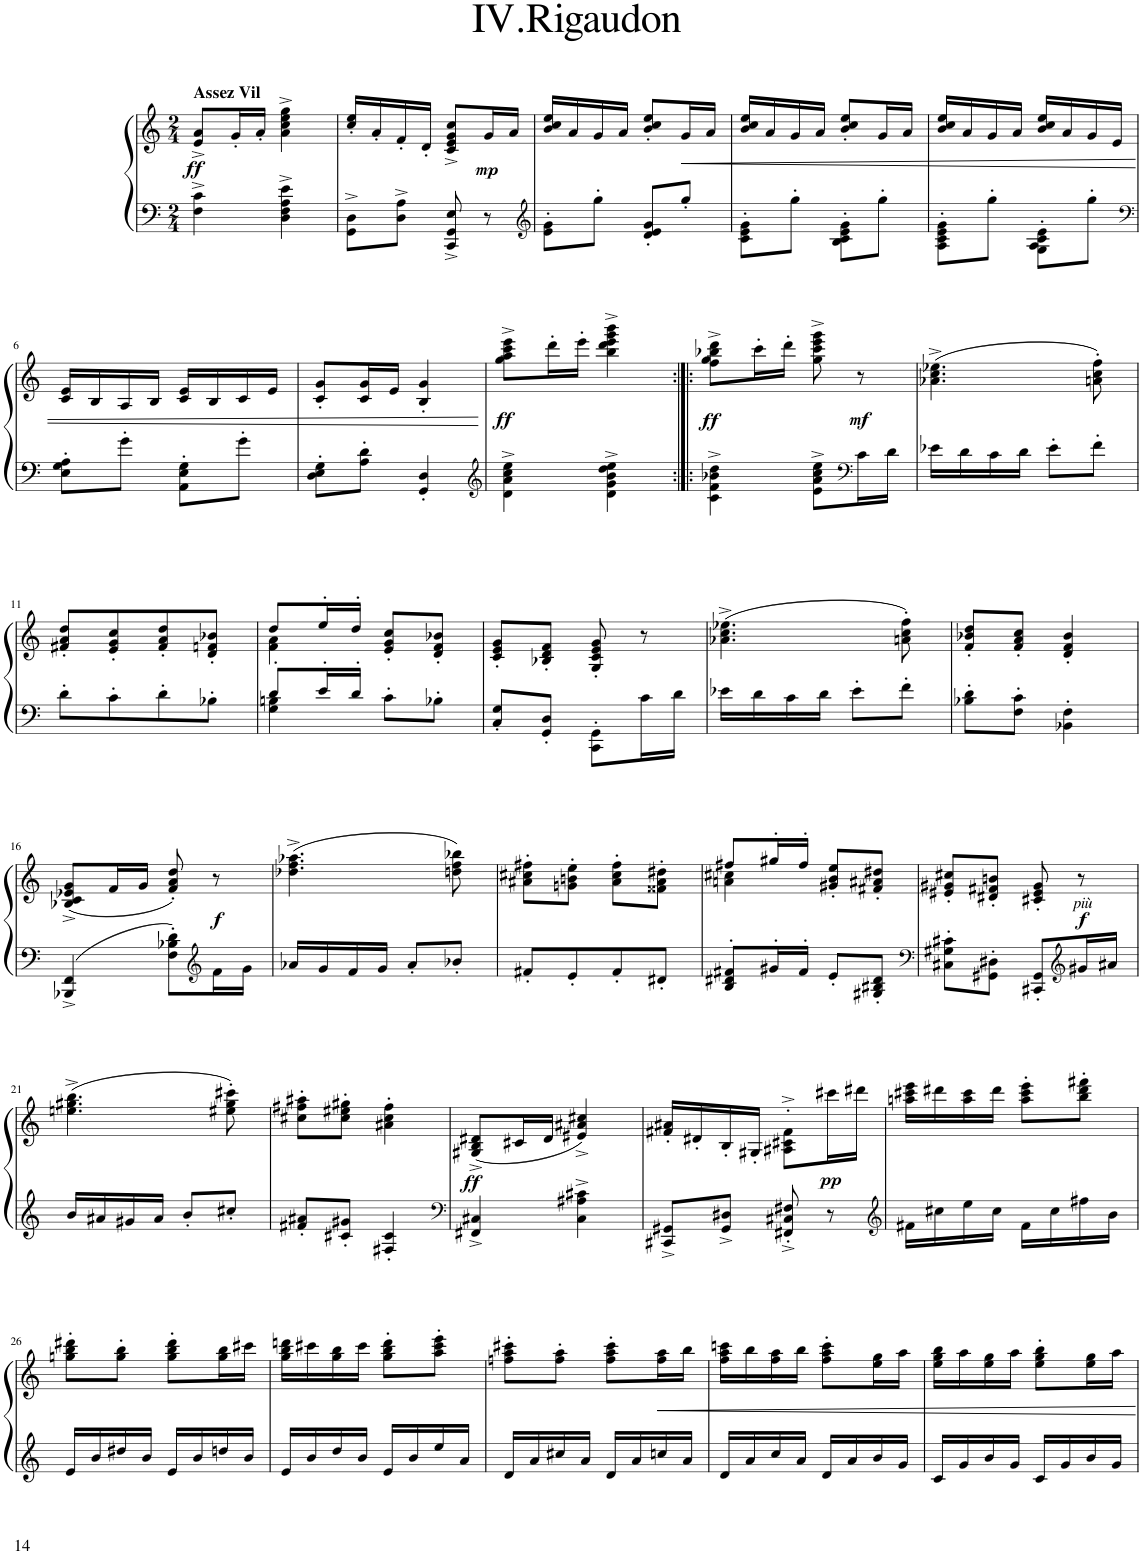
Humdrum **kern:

**kern	**kern	**dynam
*part1	*part1	*part1
*staff2	*staff1	*staff1/2
*I"Piano	*	*
*I'Pno.	*	*
!!LO:PB:g=z
*clefF4	*clefG2	*
*k[]	*k[]	*
*M2/4	*M2/4	*
=1	=1	=1
!	!LO:TX:a:B:t=Assez Vil	!
!	!	!LO:DY:b
4F\^ 4c\^	8e/^ 8a/^L	ff
.	16g'/L	.
.	16a'/JJ	.
4D\^ 4F\^ 4A\^ 4e\^	4a\^ 4cc\^ 4ee\^ 4gg\^	.
=2	=2	=2
8GG\^ 8D\^L	16cc/' 16ee/'LL	.
.	16a'/	.
8D\^ 8A\^J	16f'/	.
.	16d'/JJ	.
8CC/^ 8GG/^ 8E/^	8c/^ 8e/^ 8g/^ 8cc/^L	.
!	!	!LO:DY:b
8r	16g/L	mp
.	16a/JJ	.
=3	=3	=3
*clefG2	*	*
8e\' 8g\'L	16b/ 16cc/ 16ee/LL	.
.	16a/	.
8gg'\J	16g/	.
.	16a/JJ	.
8d/' 8e/' 8g/'L	8b/'< 8cc/'< 8ee/'<L	.
8gg'/J	16g/L	.
.	16a/JJ	.
=4	=4	=4
8c\'> 8e\'> 8g\'>L	16b/ 16cc/ 16ee/LL	.
.	16a/	.
8gg'>\J	16g/	.
.	16a/JJ	.
8B\'> 8c\'> 8e\'> 8g\'>L	8b/'< 8cc/'< 8ee/'<L	.
8gg'>\J	16g/L	.
.	16a/JJ	.
=5	=5	=5
8A\'> 8c\'> 8e\'> 8g\'>L	16b/ 16cc/ 16ee/LL	.
.	16a/	.
8gg'>\J	16g/	.
.	16a/JJ	.
8G\'> 8A\'> 8c\'> 8e\'>L	16b/ 16cc/ 16ee/LL	.
.	16a/	.
8gg'>\J	16g/	.
.	16e/JJ	.
!!LO:LB:g=z
=6	=6	=6
*clefF4	*	*
8E\' 8G\' 8A\'L	16c/ 16e/LL	.
.	16B/	.
8g'\J	16A/	.
.	16B/JJ	.
8AA\' 8E\' 8G\'L	16c/ 16e/LL	.
.	16B/	.
8g'\J	16c/	.
.	16e/JJ	.
=7	=7	=7
8D\' 8E\' 8G\'L	8c/' 8g/'L	.
8A\' 8d\'J	16c/ 16g/L	.
.	16e/JJ	.
4GG/' 4D/'	4B/' 4g/'	.
=8	=8	=8
*clefG2	*	*
!	!	!LO:DY:b
4d\^> 4a\^> 4cc\^> 4ee\^>	8gg\^ 8aa\^ 8ccc\^ 8eee\^L	ff
.	16ddd'\L	.
.	16eee'\JJ	.
4d\^> 4g\^> 4b\^> 4dd\^> 4ee\^>	4bb\^ 4ddd\^ 4eee\^ 4ggg\^ 4bbb\^	.
=9:|!|:	=9:|!|:	=9:|!|:
!	!	!LO:DY:b
4c\^ 4f\^ 4b-X\^ 4dd\^	8ff\^ 8gg\^ 8bb-X\^ 8ddd\^L	ff
.	16ccc'\L	.
.	16ddd'\JJ	.
8e\^ 8a\^ 8cc\^ 8ee\^L	8gg\^ 8ccc\^ 8eee\^ 8ggg\^	.
*clefF4	*	*
!	!	!LO:DY:b
16c\L	8r	mf
16d\JJ	.	.
=10	=10	=10
16e-X\LL	(4.a-X\^ 4.cc\^ 4.ee-X\^	.
16d\	.	.
16c\	.	.
16d\JJ	.	.
8e-'\L	.	.
8f'\J	8an\' 8cc\' 8ff\')	.
!!LO:LB:g=z
=11	=11	=11
8d'\L	8f#X/' 8a/' 8dd/'L	.
8c'\	8e/' 8g/' 8cc/'	.
8d'\	8f#/' 8a/' 8dd/'	.
8B-X'\J	8d/' 8fn/' 8b-X/'J	.
=12	=12	=12
*^	*^	*
8d'/L	4G\ 4Bn\	8dd/L	4f\ 4a\	.
16e'/L	.	16ee'/L	.	.
16d'/JJ	.	16dd'/JJ	.	.
8c'\L	4ryy	8e/' 8g/' 8cc/'L	4ryy	.
8B-X'\J	.	8d/' 8f/' 8b-X/'J	.	.
*v	*v	*	*	*
*	*v	*v	*
=13	=13	=13
8C/' 8G/'L	8c/' 8e/' 8g/'L	.
8GG/' 8D/'J	8B-X/' 8d/' 8f/'J	.
8CC\' 8GG\'L	8G/' 8c/' 8e/' 8g/'	.
16c\L	8r	.
16d\JJ	.	.
=14	=14	=14
16e-X\LL	(4.a-X\^ 4.cc\^ 4.ee-X\^	.
16d\	.	.
16c\	.	.
16d\JJ	.	.
8e-'\L	.	.
8f'\J	8an\' 8cc\' 8ff\')	.
=15	=15	=15
8B-X\' 8d\'L	8f/' 8b-X/' 8dd/'L	.
8F\' 8c\'J	8f/' 8a/' 8cc/'J	.
4BB-X\' 4F\'	4d/' 4f/' 4b-/'	.
!!LO:LB:g=z
=16	=16	=16
4BBB-X/^ 4FF/^	(8B-X/^ 8c/^ 8e-X/^ 8g/^L	.
.	16f/L	.
.	16g/JJ	.
8F\' 8B-X\' 8d\'L	8f/' 8a/' 8dd/')	.
*clefG2	*	*
!	!	!LO:DY:a=2
16f\L	8r	f
16g\JJ	.	.
=17	=17	=17
16a-X/LL	(4.dd-X\^ 4.ff\^ 4.aa-X\^	.
16g/	.	.
16f/	.	.
16g/JJ	.	.
8a-'/L	.	.
8b-X'/J	8ddn\ 8ff\ 8bb-X\)	.
=18	=18	=18
8f#X'/L	8a#X\' 8cc#X\' 8ff#X\'L	.
8e'/	8gn\' 8bn\' 8ee\'J	.
8f#'/	8a#\' 8cc#\' 8ff#\'L	.
8d#X'/J	8f##X\' 8a#\' 8dd#X\'J	.
=19	=19	=19
*	*^	*
8B/'> 8d#X/'> 8f#X/'>L	8ff#X/L	4an\ 4cc#X\	.
16g#X'>/L	16gg#X'/L	.	.
16f#'>/JJ	16ff#'/JJ	.	.
8e'/L	8g#X/' 8b/' 8ee/'L	4ryy	.
8G#X/' 8B#X/' 8d#/'J	8f#X/' 8a#X/' 8dd#X/'J	.	.
*	*v	*v	*
=20	=20	=20
*clefF4	*	*
8C#X\' 8G#X\' 8c#X\'L	8e#X/' 8g#X/' 8cc#X/'L	.
8GG#X\' 8D#X\'J	8d#X/' 8f#X/' 8bn/'J	.
8CC#X/' 8GG#/'L	8c#X/' 8e#/' 8g#/'	.
*clefG2	*	*
!	!	!LO:DY:a=2
!	!	!LO:DY:n=1:a=2
16g#X/L	8r	other-dynamics f
16a#X/JJ	.	.
!!LO:LB:g=z
=21	=21	=21
16b/LL	(4.een\^ 4.gg#X\^ 4.bb\^	.
16a#X/	.	.
16g#X/	.	.
16a#/JJ	.	.
8b'/L	.	.
8cc#X'/J	8ee#X\' 8gg#\' 8ccc#X\')	.
=22	=22	=22
8f#X/' 8a#X/'L	8cc#X\' 8ff#X\' 8aa#X\'L	.
8c#X/' 8g#X/'J	8cc#\' 8ee#X\' 8gg#X\'J	.
4F#X/' 4c#/'	4a#X\' 4cc#\' 4ff#\'	.
=23	=23	=23
*clefF4	*	*
!	!	!LO:DY:b
4FF#X/^ 4C#X/^	(8G#X/^ 8B/^ 8d#X/^L	ff
.	16c#X/L	.
.	16d#/JJ	.
4C#\^ 4A#X\^ 4c#X\^	4e#X/^ 4a#X/^ 4cc#X/^)	.
=24	=24	=24
8CC#X/^ 8GG#X/^L	16f#X/' 16a#X/'LL	.
.	16d#X'/	.
8GG#/^ 8D#X/^J	16B'/	.
.	16G#X'/JJ	.
8FF#X/'^ 8C#X/'^ 8F#X/'^	8A#X\'^ 8c#X\'^ 8f#\'^L	.
!	!	!LO:DY:b
8r	16ccc#X\L	pp
.	16ddd#X\JJ	.
=25	=25	=25
*clefG2	*	*
16f#X\LL	16aan\ 16ccc#X\ 16eee\LL	.
16cc#X\	16ddd#X\	.
16ee\	16aa\ 16ccc#\	.
16cc#\JJ	16ddd#\JJ	.
16f#\LL	8aa\' 8ccc#\' 8eee\'L	.
16cc#\	.	.
16ff#X\	8bb\' 8ddd#\' 8fff#X\'J	.
16b\JJ	.	.
!!LO:LB:g=z
=26	=26	=26
16e/LL	8ggn\' 8bb\' 8ddd#X\'L	.
16b/	.	.
16dd#X/	8gg\' 8bb\'J	.
16b/JJ	.	.
16e/LL	8gg\' 8bb\' 8ddd#\'L	.
16b/	.	.
16ddn/	16gg\ 16bb\L	.
16b/JJ	16ccc#X\JJ	.
=27	=27	=27
16e/LL	16gg\ 16bb\ 16dddn\LL	.
16b/	16ccc#X\	.
16dd/	16gg\ 16bb\	.
16b/JJ	16ccc#\JJ	.
16e/LL	8gg\' 8bb\' 8ddd\'L	.
16b/	.	.
16ee/	8aa\' 8ccc#\' 8eee\'J	.
16a/JJ	.	.
=28	=28	=28
16d/LL	8ffn\' 8aa\' 8ccc#X\'L	.
16a/	.	.
16cc#X/	8ff\' 8aa\'J	.
16a/JJ	.	.
16d/LL	8ff\' 8aa\' 8ccc#\'L	.
16a/	.	.
16ccn/	16ff\ 16aa\L	.
16a/JJ	16bb\JJ	.
=29	=29	=29
16d/LL	16ff\ 16aa\ 16cccn\LL	.
16a/	16bb\	.
16cc/	16ff\ 16aa\	.
16a/JJ	16bb\JJ	.
16d/LL	8ff\' 8aa\' 8ccc\'L	.
16a/	.	.
16b/	16ee\ 16gg\L	.
16g/JJ	16aa\JJ	.
=30	=30	=30
16c/LL	16ee\ 16gg\ 16bb\LL	.
16g/	16aa\	.
16b/	16ee\ 16gg\	.
16g/JJ	16aa\JJ	.
16c/LL	8ee\' 8gg\' 8bb\'L	.
16g/	.	.
16b/	16ee\ 16gg\L	.
16g/JJ	16aa\JJ	.
=	=	=
*-	*-	*-
